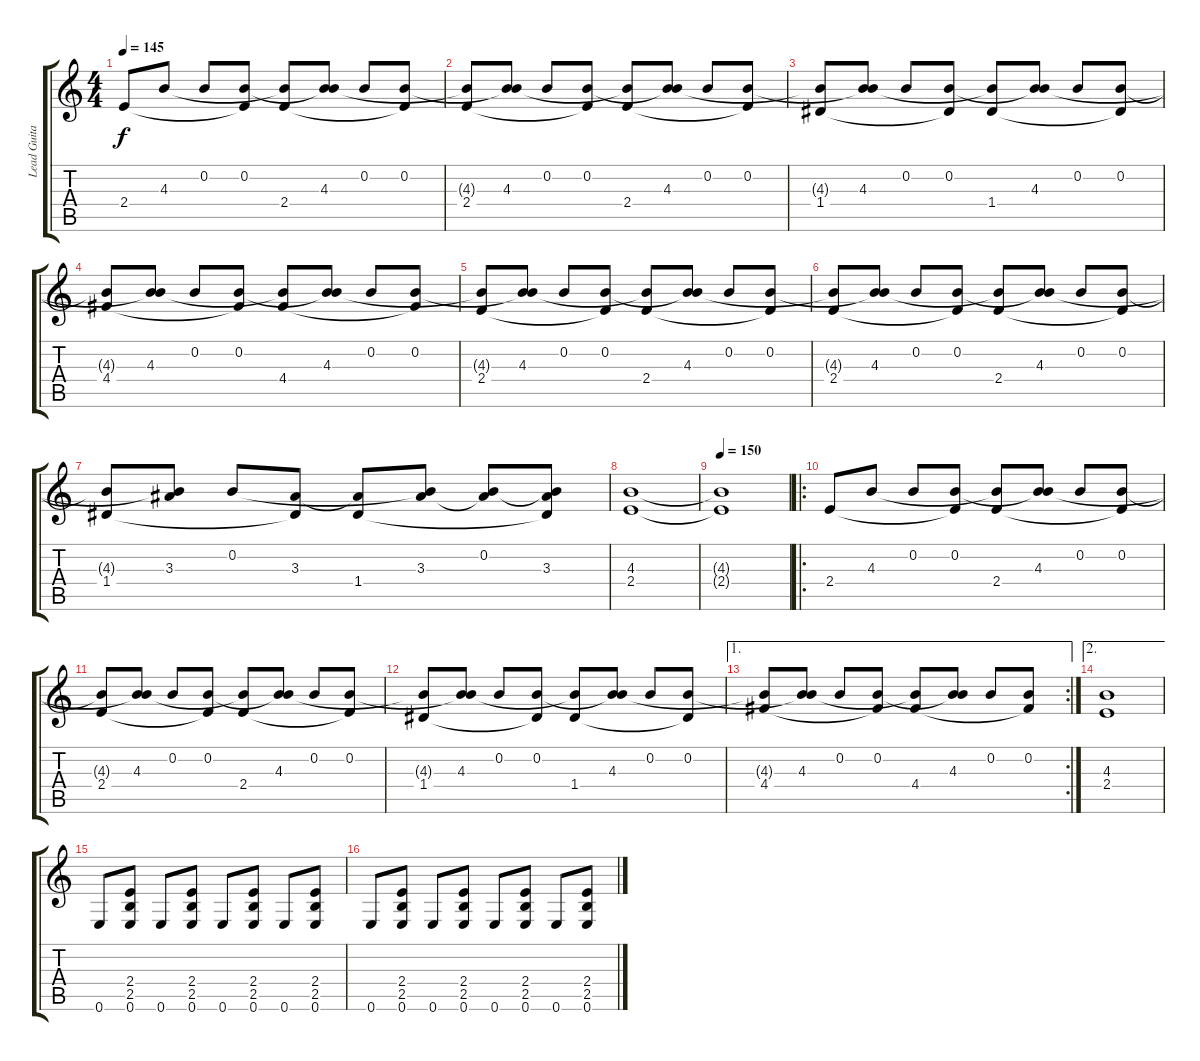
\track ("Lead Guitar" "Lead Guita") {instrument distortionguitar}
\staff {score tabs}
\tuning (E4 B3 G3 D3 A2 E2) {hide}
\ts (4 4)
\tempo 145
\clef g2
\ks c
2.4.8{dy f instrument distortionguitar} 4.3.8 0.2.8 (0.2 2.4{t}).8 (4.3{t} 2.4).8 (0.2{t} 4.3).8 0.2.8 (0.2 2.4{t}).8 |
(4.3{t} 2.4).8 (0.2{t} 4.3).8 0.2.8 (0.2 2.4{t}).8 (4.3{t} 2.4).8 (0.2{t} 4.3).8 0.2.8 (0.2 2.4{t}).8 |
(4.3{t} 1.4).8 (0.2{t} 4.3).8 0.2.8 (0.2 1.4{t}).8 (4.3{t} 1.4).8 (0.2{t} 4.3).8 0.2.8 (0.2 1.4{t}).8 |
(4.3{t} 4.4).8 (0.2{t} 4.3).8 0.2.8 (0.2 4.4{t}).8 (4.3{t} 4.4).8 (0.2{t} 4.3).8 0.2.8 (0.2 4.4{t}).8 |
(4.3{t} 2.4).8 (0.2{t} 4.3).8 0.2.8 (0.2 2.4{t}).8 (4.3{t} 2.4).8 (0.2{t} 4.3).8 0.2.8 (0.2 2.4{t}).8 |
(4.3{t} 2.4).8 (0.2{t} 4.3).8 0.2.8 (0.2 2.4{t}).8 (4.3{t} 2.4).8 (0.2{t} 4.3).8 0.2.8 (0.2 2.4{t}).8 |
(4.3{t} 1.4).8 (0.2{t} 3.3).8 0.2.8 (3.3 1.4{t}).8 (3.3{t} 1.4).8 (0.2{t} 3.3).8 (0.2 3.3{t}).8 (0.2{t} 3.3 1.4{t}).8 |
(4.3 2.4).1 |
\tempo 150
(4.3{t} 2.4{t}).1 |
\ro
2.4.8 4.3.8 0.2.8 (0.2 2.4{t}).8 (4.3{t} 2.4).8 (0.2{t} 4.3).8 0.2.8 (0.2 2.4{t}).8 |
(4.3{t} 2.4).8 (0.2{t} 4.3).8 0.2.8 (0.2 2.4{t}).8 (4.3{t} 2.4).8 (0.2{t} 4.3).8 0.2.8 (0.2 2.4{t}).8 |
(4.3{t} 1.4).8 (0.2{t} 4.3).8 0.2.8 (0.2 1.4{t}).8 (4.3{t} 1.4).8 (0.2{t} 4.3).8 0.2.8 (0.2 1.4{t}).8 |
\ae 1
\rc 2
(4.3{t} 4.4).8 (0.2{t} 4.3).8 0.2.8 (0.2 4.4{t}).8 (4.3{t} 4.4).8 (0.2{t} 4.3).8 0.2.8 (0.2 4.4{t}).8 |
\ae 2
(4.3 2.4).1 |
0.6.8 (2.4 2.5 0.6).8 0.6.8 (2.4 2.5 0.6).8 0.6.8 (2.4 2.5 0.6).8 0.6.8 (2.4 2.5 0.6).8 |
0.6.8 (2.4 2.5 0.6).8 0.6.8 (2.4 2.5 0.6).8 0.6.8 (2.4 2.5 0.6).8 0.6.8 (2.4 2.5 0.6).8
